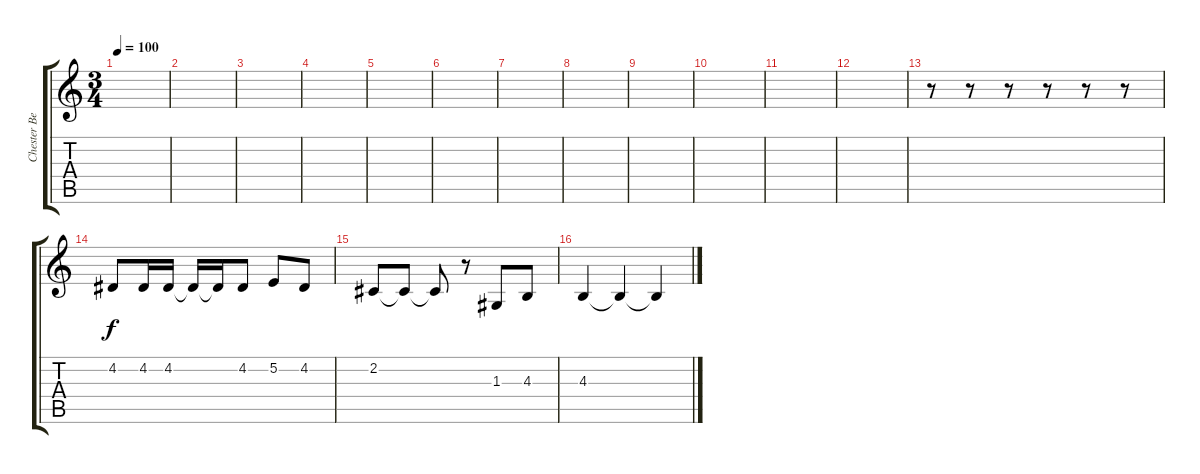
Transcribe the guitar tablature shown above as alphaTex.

\track ("Chester Bennington (Vocals)" "Chester Be") {instrument violin}
\staff {score tabs}
\tuning (E4 B3 G3 D3 A2 E2) {hide}
\ts (3 4)
\tempo 100
\clef g2
\ks c
|
|
|
|
|
|
|
|
|
|
|
|
r.8 r.8 r.8 r.8 r.8 r.8 |
4.2.8 4.2.16 4.2.16 4.2{t}.16 4.2{t}.16 4.2.8 5.2.8 4.2.8 |
2.2.8 2.2{t}.8 2.2{t}.8 r.8 1.3.8 4.3.8 |
4.3.4 4.3{t}.4 4.3{t}.4
